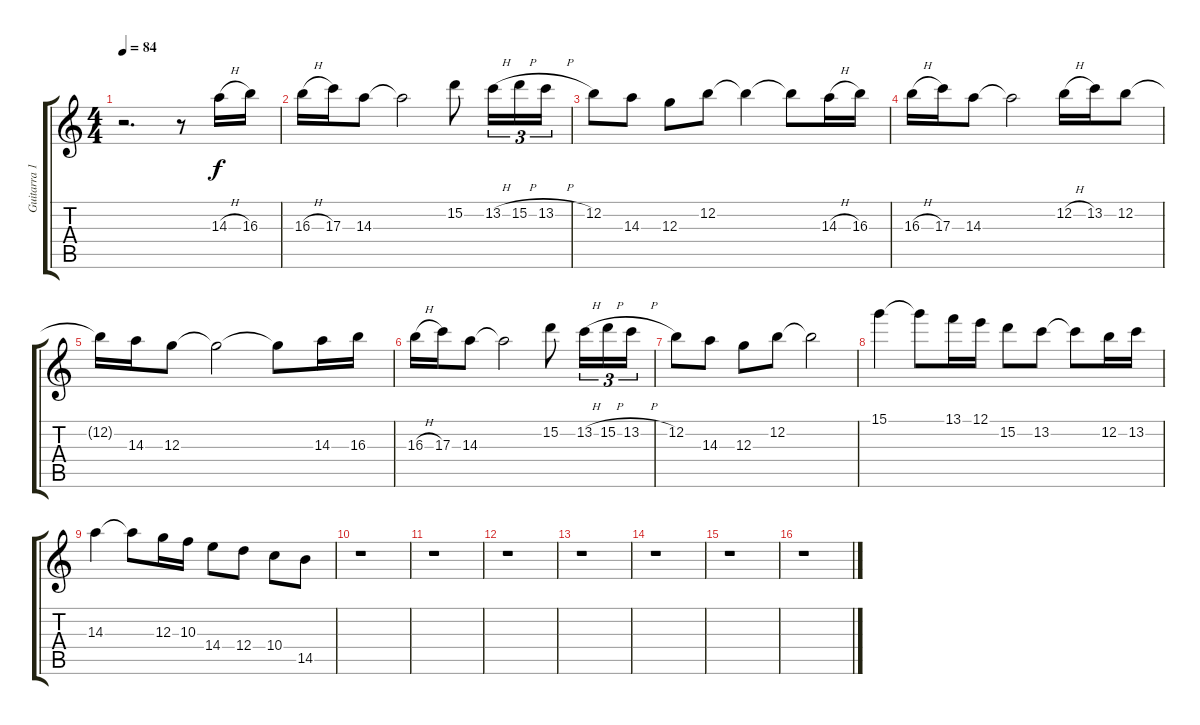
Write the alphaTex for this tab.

\track ("Guitarra 1 - (Michal Sweet)" "Guitarra 1") {instrument distortionguitar}
\staff {score tabs}
\tuning (E4 B3 G3 D3 A2 E2) {hide}
\ts (4 4)
\tempo 84
\clef g2
\ks c
r.2{d dy f instrument distortionguitar} r.8 14.3{h}.16 16.3.16 |
16.3{h}.16 17.3.16 14.3.8 14.3{t}.2 15.2.8 13.2{h}.16{tu (3 2)} 15.2{h}.16{tu (3 2)} 13.2{h}.16{tu (3 2)} |
12.2.8 14.3.8 12.3.8 12.2.8 12.2{t}.4 12.2{t}.8 14.3{h}.16 16.3.16 |
16.3{h}.16 17.3.16 14.3.8 14.3{t}.2 12.2{h}.16 13.2.16 12.2.8 |
12.2{t}.16 14.3.16 12.3.8 12.3{t}.2 12.3{t}.8 14.3.16 16.3.16 |
16.3{h}.16 17.3.16 14.3.8 14.3{t}.2 15.2.8 13.2{h}.16{tu (3 2)} 15.2{h}.16{tu (3 2)} 13.2{h}.16{tu (3 2)} |
12.2.8 14.3.8 12.3.8 12.2.8 12.2{t}.2 |
15.1.4 15.1{t}.8 13.1.16 12.1.16 15.2.8 13.2.8 13.2{t}.8 12.2.16 13.2.16 |
14.3.4 14.3{t}.8 12.3.16 10.3.16 14.4.8 12.4.8 10.4.8 14.5.8 |
r.1 |
r.1 |
r.1 |
r.1 |
r.1 |
r.1 |
r.1
